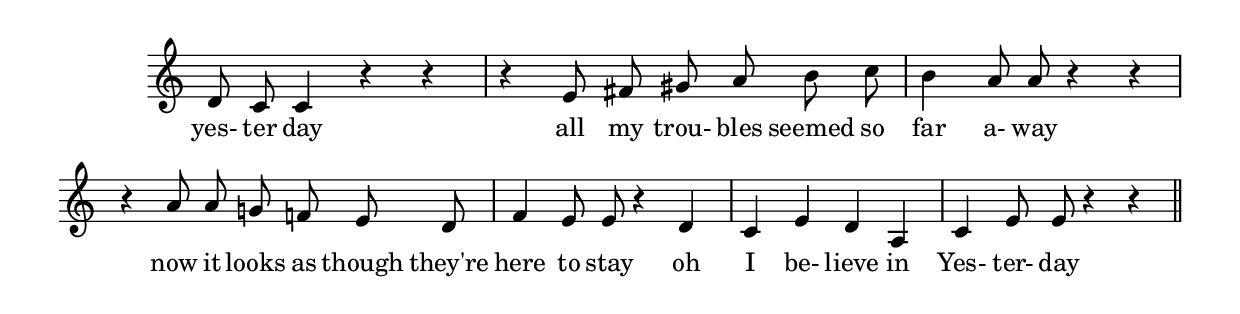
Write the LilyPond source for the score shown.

#(ly:set-option 'midi-extension "mid")
\version "2.12.3"
\include "english.ly"
\header{


}
%{

%}
melody = {
\once \override Staff.TimeSignature #'stencil = ##f
\clef treble
\key c \major
\autoBeamOn
\cadenzaOn


 d'8 c'8 c'4 r4 r4 \bar "|"  r4 e'8 fs'8 gs'8 a'8 b'8 c''8 \bar "|"  b'4 a'8 a'8 r4 r4 \bar "|"  \break
\grace s64 r4 a'8 a'8 g'8 f'8 e'8 d'8 \bar "|"  f'4 e'8 e'8 r4 d'4 \bar "|"  c'4 e'4 d'4 a4 \bar "|"  c'4 e'8 e'8 r4 r4 \bar "||"   \break

}


text = \lyricmode {
yes- ter day all my trou- bles seemed so far a- way now it looks as though they're here to stay oh I be- lieve in Yes- ter- day 
}

\score{

<<
\new Voice = "one" {
\melody
}
\new Lyrics \lyricsto "one" \text
>>
\layout {
\context {
\Score
\remove "Bar_number_engraver"
}
}
\midi {
\context {
\Score
tempoWholesPerMinute = #(ly:make-moment 200 4)
}
}
}